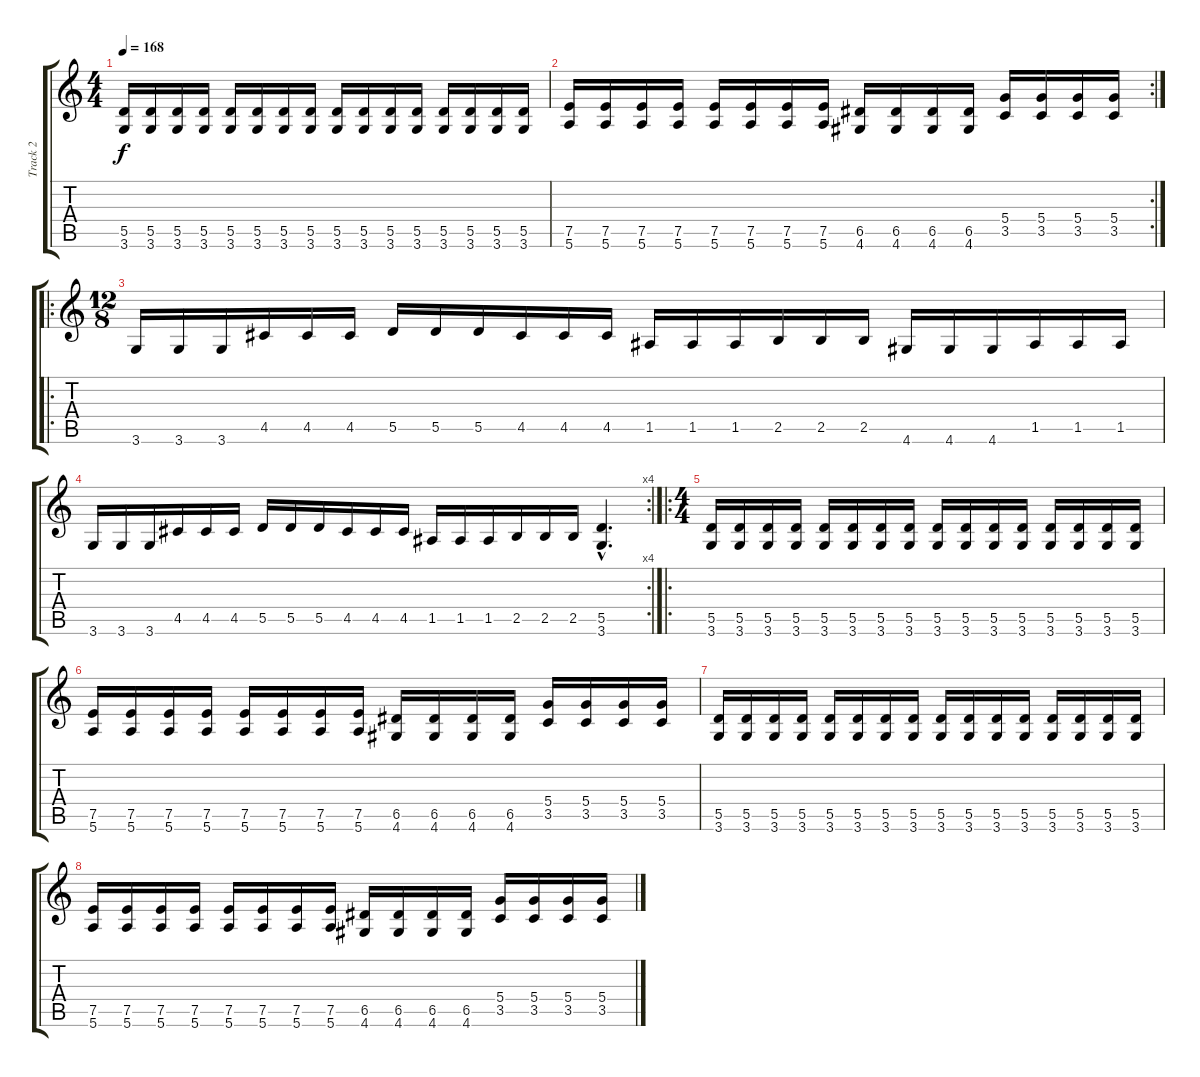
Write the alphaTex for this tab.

\track ("Track 2" "Track 2") {instrument distortionguitar}
\staff {score tabs}
\tuning (E4 B3 G3 D3 A2 E2) {hide}
\ts (4 4)
\tempo 168
\clef g2
\ks c
(5.5 3.6).16{dy f} (5.5 3.6).16 (5.5 3.6).16 (5.5 3.6).16 (5.5 3.6).16 (5.5 3.6).16 (5.5 3.6).16 (5.5 3.6).16 (5.5 3.6).16 (5.5 3.6).16 (5.5 3.6).16 (5.5 3.6).16 (5.5 3.6).16 (5.5 3.6).16 (5.5 3.6).16 (5.5 3.6).16 |
\rc 2
(7.5 5.6).16 (7.5 5.6).16 (7.5 5.6).16 (7.5 5.6).16 (7.5 5.6).16 (7.5 5.6).16 (7.5 5.6).16 (7.5 5.6).16 (6.5 4.6).16 (6.5 4.6).16 (6.5 4.6).16 (6.5 4.6).16 (5.4 3.5).16 (5.4 3.5).16 (5.4 3.5).16 (5.4 3.5).16 |
\ro
\ts (12 8)
3.6.16 3.6.16 3.6.16 4.5.16 4.5.16 4.5.16 5.5.16 5.5.16 5.5.16 4.5.16 4.5.16 4.5.16 1.5.16 1.5.16 1.5.16 2.5.16 2.5.16 2.5.16 4.6.16 4.6.16 4.6.16 1.5.16 1.5.16 1.5.16 |
\rc 4
3.6.16 3.6.16 3.6.16 4.5.16 4.5.16 4.5.16 5.5.16 5.5.16 5.5.16 4.5.16 4.5.16 4.5.16 1.5.16 1.5.16 1.5.16 2.5.16 2.5.16 2.5.16 (5.5{hac} 3.6{hac}).4{d} |
\ro
\ts (4 4)
(5.5 3.6).16 (5.5 3.6).16 (5.5 3.6).16 (5.5 3.6).16 (5.5 3.6).16 (5.5 3.6).16 (5.5 3.6).16 (5.5 3.6).16 (5.5 3.6).16 (5.5 3.6).16 (5.5 3.6).16 (5.5 3.6).16 (5.5 3.6).16 (5.5 3.6).16 (5.5 3.6).16 (5.5 3.6).16 |
(7.5 5.6).16 (7.5 5.6).16 (7.5 5.6).16 (7.5 5.6).16 (7.5 5.6).16 (7.5 5.6).16 (7.5 5.6).16 (7.5 5.6).16 (6.5 4.6).16 (6.5 4.6).16 (6.5 4.6).16 (6.5 4.6).16 (5.4 3.5).16 (5.4 3.5).16 (5.4 3.5).16 (5.4 3.5).16 |
(5.5 3.6).16 (5.5 3.6).16 (5.5 3.6).16 (5.5 3.6).16 (5.5 3.6).16 (5.5 3.6).16 (5.5 3.6).16 (5.5 3.6).16 (5.5 3.6).16 (5.5 3.6).16 (5.5 3.6).16 (5.5 3.6).16 (5.5 3.6).16 (5.5 3.6).16 (5.5 3.6).16 (5.5 3.6).16 |
(7.5 5.6).16 (7.5 5.6).16 (7.5 5.6).16 (7.5 5.6).16 (7.5 5.6).16 (7.5 5.6).16 (7.5 5.6).16 (7.5 5.6).16 (6.5 4.6).16 (6.5 4.6).16 (6.5 4.6).16 (6.5 4.6).16 (5.4 3.5).16 (5.4 3.5).16 (5.4 3.5).16 (5.4 3.5).16
